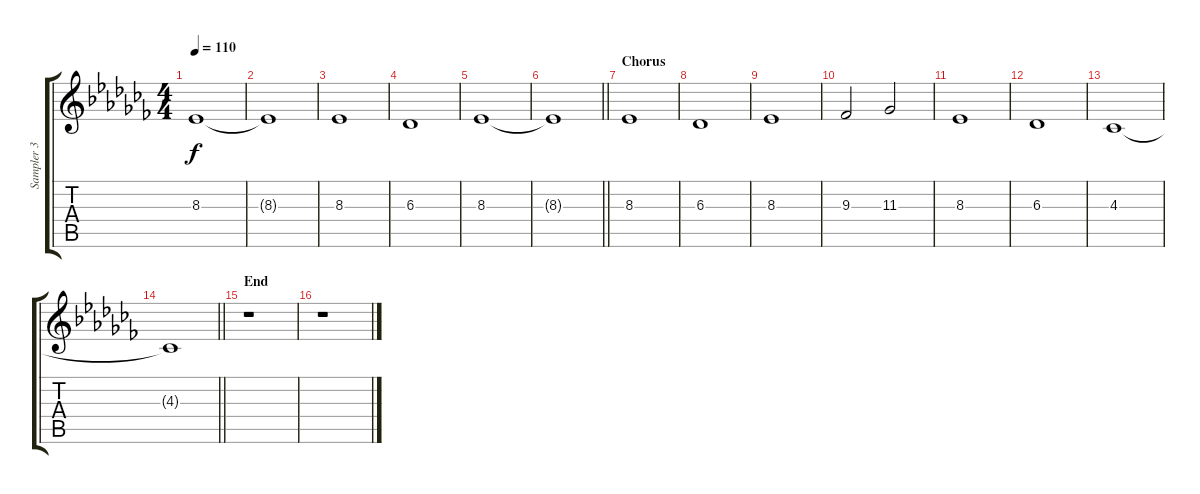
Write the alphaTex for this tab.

\track ("Sampler 3 - Joe Hahn" "Sampler 3 ") {instrument vibraphone}
\staff {score tabs}
\tuning (E4 B3 G3 D3 A2 E2) {hide}
\ts (4 4)
\tempo 110
\clef g2
\ks abminor
8.3.1{dy f} |
8.3{t}.1 |
8.3.1 |
6.3.1 |
8.3.1 |
\barLineRight lightlight
8.3{t}.1 |
\section ("" "Chorus")
8.3.1 |
6.3.1 |
8.3.1 |
9.3.2 11.3.2 |
8.3.1 |
6.3.1 |
4.3.1 |
\barLineRight lightlight
4.3{t}.1 |
\section ("" "End")
r.1 |
r.1
